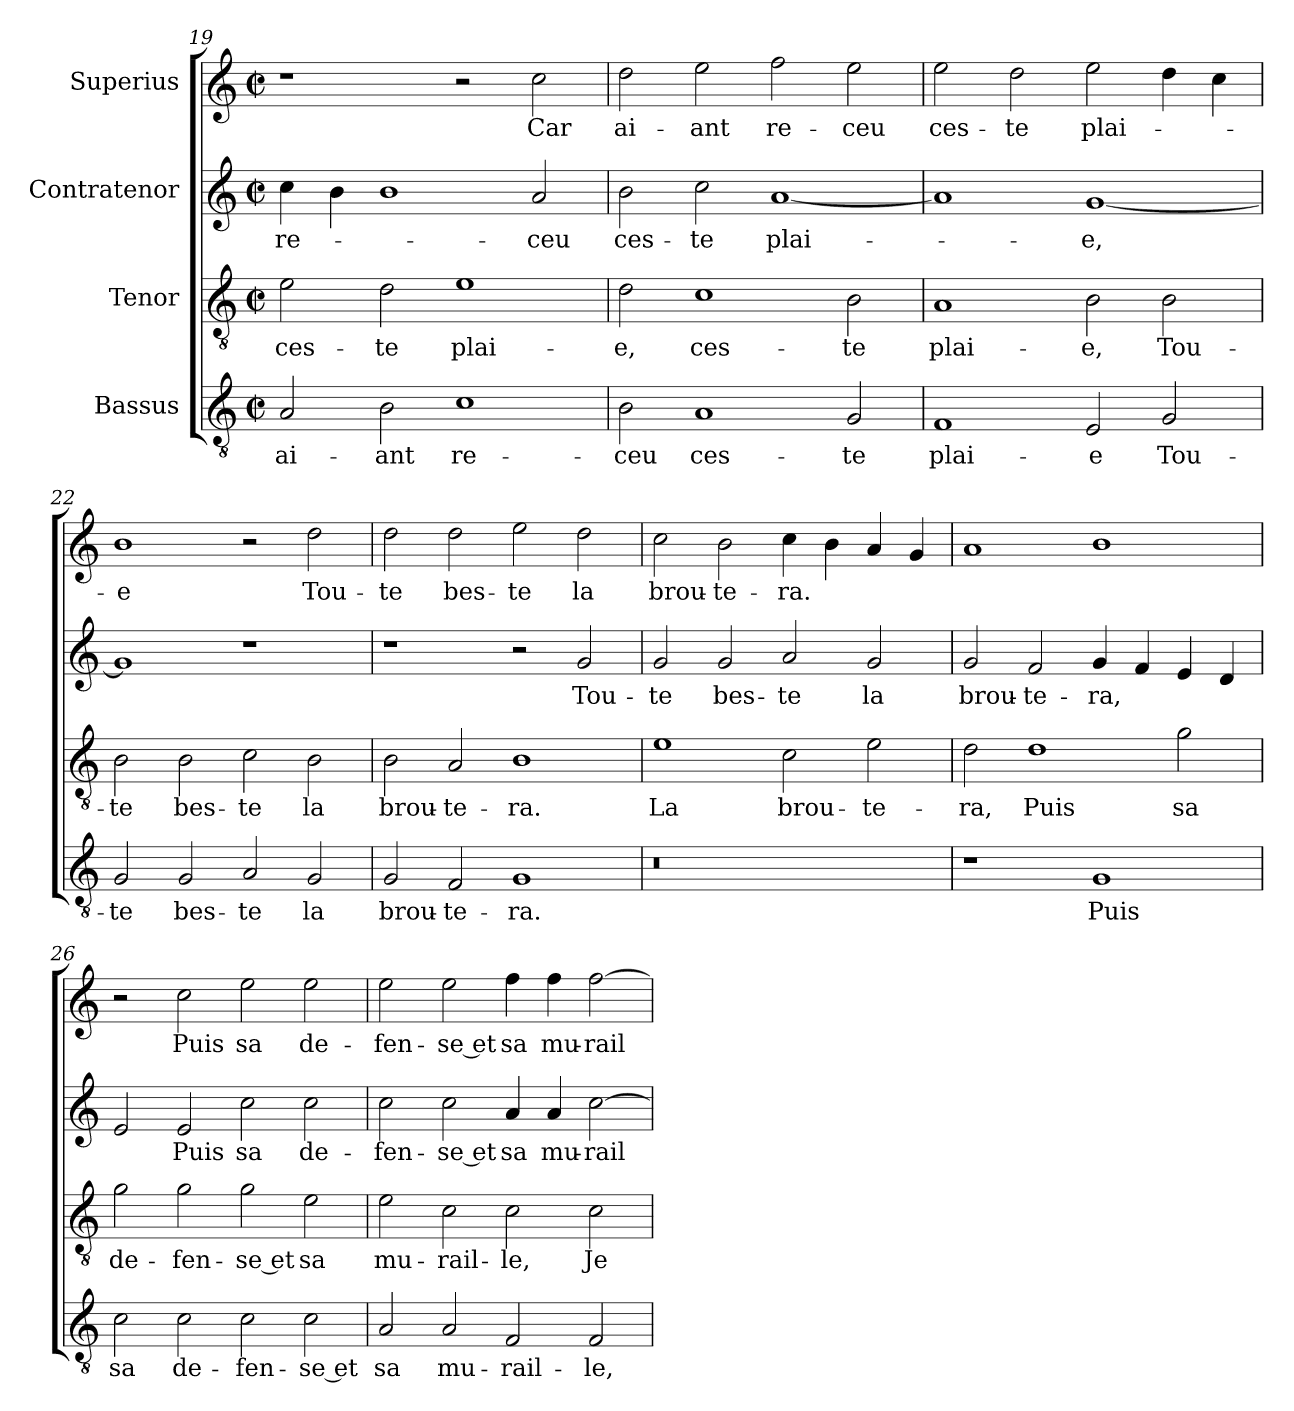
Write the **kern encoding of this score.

**kern	**text	**kern	**text	**kern	**text	**kern	**text
*part4	*part4	*part3	*part3	*part2	*part2	*part1	*part1
*staff4	*staff4	*staff3	*staff3	*staff2	*staff2	*staff1	*staff1
*I"Bassus	*	*I"Tenor	*	*I"Contratenor	*	*I"Superius	*
*clefGv2	*	*clefGv2	*	*clefG2	*	*clefG2	*
*k[]	*	*k[]	*	*k[]	*	*k[]	*
*C:	*	*C:	*	*C:	*	*C:	*
*M2/2	*	*M2/2	*	*M2/2	*	*M2/2	*
*met(c|)	*	*met(c|)	*	*met(c|)	*	*met(c|)	*
=19	=19	=19	=19	=19	=19	=19	=19
2A/	ai-	2e\	ces-	4cc\	re-	1r	.
.	.	.	.	4b\	.	.	.
2B\	-ant	2d\	-te	1b\	.	.	.
1c\	re-	1e\	plai-	.	.	2r	.
.	.	.	.	2a/	-ceu	2cc\	Car
!!LO:PB:g=z
=20	=20	=20	=20	=20	=20	=20	=20
2B\	-ceu	2d\	-e,	2b\	ces-	2dd\	ai-
1A/	ces-	1c\	ces-	2cc\	-te	2ee\	-ant
.	.	.	.	[1a/	plai-	2ff\	re-
2G/	-te	2B\	-te	.	.	2ee\	-ceu
=21	=21	=21	=21	=21	=21	=21	=21
1F/	plai-	1A/	plai-	1a/]	.	2ee\	ces-
.	.	.	.	.	.	2dd\	-te
2E/	-e	2B\	-e,	[1g/	-e,	2ee\	plai-
2G/	Tou-	2B\	Tou-	.	.	4dd\	.
.	.	.	.	.	.	4cc\	.
=22	=22	=22	=22	=22	=22	=22	=22
2G/	-te	2B\	-te	1g/]	.	1b\	-e
2G/	bes-	2B\	bes-	.	.	.	.
2A/	-te	2c\	-te	1r	.	2r	.
2G/	la	2B\	la	.	.	2dd\	Tou-
=23	=23	=23	=23	=23	=23	=23	=23
2G/	brou-	2B\	brou-	1r	.	2dd\	-te
2F/	-te-	2A/	-te-	.	.	2dd\	bes-
1G/	-ra.	1B\	-ra.	2r	.	2ee\	-te
.	.	.	.	2g/	Tou-	2dd\	la
=24	=24	=24	=24	=24	=24	=24	=24
!LO:N:vis=0	!	!	!	!	!	!	!
1r	.	1e\	La	2g/	-te	2cc\	brou-
.	.	.	.	2g/	bes-	2b\	-te-
1ryy	.	2c\	brou-	2a/	-te	4cc\	-ra.
.	.	.	.	.	.	4b\	.
.	.	2e\	-te-	2g/	la	4a/	.
.	.	.	.	.	.	4g/	.
!!LO:LB:g=z
=25	=25	=25	=25	=25	=25	=25	=25
1r	.	2d\	-ra,	2g/	brou-	1a/	.
.	.	1d\	Puis	2f/	-te-	.	.
1G/	Puis	.	.	4g/	-ra,	1b\	.
.	.	.	.	4f/	.	.	.
.	.	2g\	sa	4e/	.	.	.
.	.	.	.	4d/	.	.	.
=26	=26	=26	=26	=26	=26	=26	=26
2c\	sa	2g\	de-	2e/	.	2r	.
2c\	de-	2g\	-fen-	2e/	Puis	2cc\	Puis
2c\	-fen-	2g\	-se et	2cc\	sa	2ee\	sa
2c\	-se et	2e\	sa	2cc\	de-	2ee\	de-
=27	=27	=27	=27	=27	=27	=27	=27
2A/	sa	2e\	mu-	2cc\	-fen-	2ee\	-fen-
2A/	mu-	2c\	-rail-	2cc\	-se et	2ee\	-se et
2F/	-rail-	2c\	-le,	4a/	sa	4ff\	sa
.	.	.	.	4a/	mu-	4ff\	mu-
2F/	-le,	2c\	Je	[2cc\	-rail-	[2ff\	-rail-
=	=	=	=	=	=	=	=
*-	*-	*-	*-	*-	*-	*-	*-
